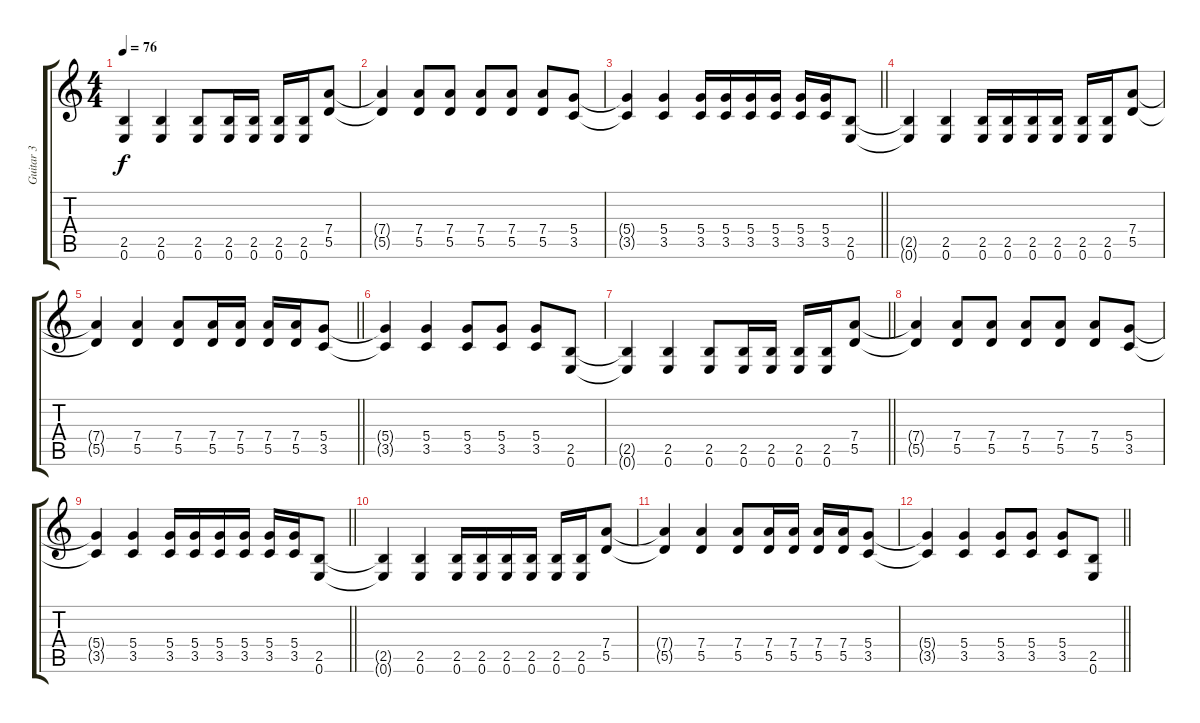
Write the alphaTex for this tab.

\track ("Guitar 3" "Guitar 3") {instrument distortionguitar}
\staff {score tabs}
\tuning (E4 B3 G3 D3 A2 E2) {hide}
\ts (4 4)
\tempo 76
\clef g2
\ks c
(2.5{t} 0.6{t}).4{dy f} (2.5 0.6).4 (2.5 0.6).8 (2.5 0.6).16 (2.5 0.6).16 (2.5 0.6).16 (2.5 0.6).16 (7.4 5.5).8 |
(7.4{t} 5.5{t}).4 (7.4 5.5).8 (7.4 5.5).8 (7.4 5.5).8 (7.4 5.5).8 (7.4 5.5).8 (5.4 3.5).8 |
\barLineRight lightlight
(5.4{t} 3.5{t}).4 (5.4 3.5).4 (5.4 3.5).16 (5.4 3.5).16 (5.4 3.5).16 (5.4 3.5).16 (5.4 3.5).16 (5.4 3.5).16 (2.5 0.6).8 |
(2.5{t} 0.6{t}).4 (2.5 0.6).4 (2.5 0.6).16 (2.5 0.6).16 (2.5 0.6).16 (2.5 0.6).16 (2.5 0.6).16 (2.5 0.6).16 (7.4 5.5).8 |
\barLineRight lightlight
(7.4{t} 5.5{t}).4 (7.4 5.5).4 (7.4 5.5).8 (7.4 5.5).16 (7.4 5.5).16 (7.4 5.5).16 (7.4 5.5).16 (5.4 3.5).8 |
(5.4{t} 3.5{t}).4 (5.4 3.5).4 (5.4 3.5).8 (5.4 3.5).8 (5.4 3.5).8 (2.5 0.6).8 |
\barLineRight lightlight
(2.5{t} 0.6{t}).4 (2.5 0.6).4 (2.5 0.6).8 (2.5 0.6).16 (2.5 0.6).16 (2.5 0.6).16 (2.5 0.6).16 (7.4 5.5).8 |
(7.4{t} 5.5{t}).4 (7.4 5.5).8 (7.4 5.5).8 (7.4 5.5).8 (7.4 5.5).8 (7.4 5.5).8 (5.4 3.5).8 |
\barLineRight lightlight
(5.4{t} 3.5{t}).4 (5.4 3.5).4 (5.4 3.5).16 (5.4 3.5).16 (5.4 3.5).16 (5.4 3.5).16 (5.4 3.5).16 (5.4 3.5).16 (2.5 0.6).8 |
(2.5{t} 0.6{t}).4 (2.5 0.6).4 (2.5 0.6).16 (2.5 0.6).16 (2.5 0.6).16 (2.5 0.6).16 (2.5 0.6).16 (2.5 0.6).16 (7.4 5.5).8 |
(7.4{t} 5.5{t}).4 (7.4 5.5).4 (7.4 5.5).8 (7.4 5.5).16 (7.4 5.5).16 (7.4 5.5).16 (7.4 5.5).16 (5.4 3.5).8 |
\barLineRight lightlight
(5.4{t} 3.5{t}).4 (5.4 3.5).4 (5.4 3.5).8 (5.4 3.5).8 (5.4 3.5).8 (2.5 0.6).8
